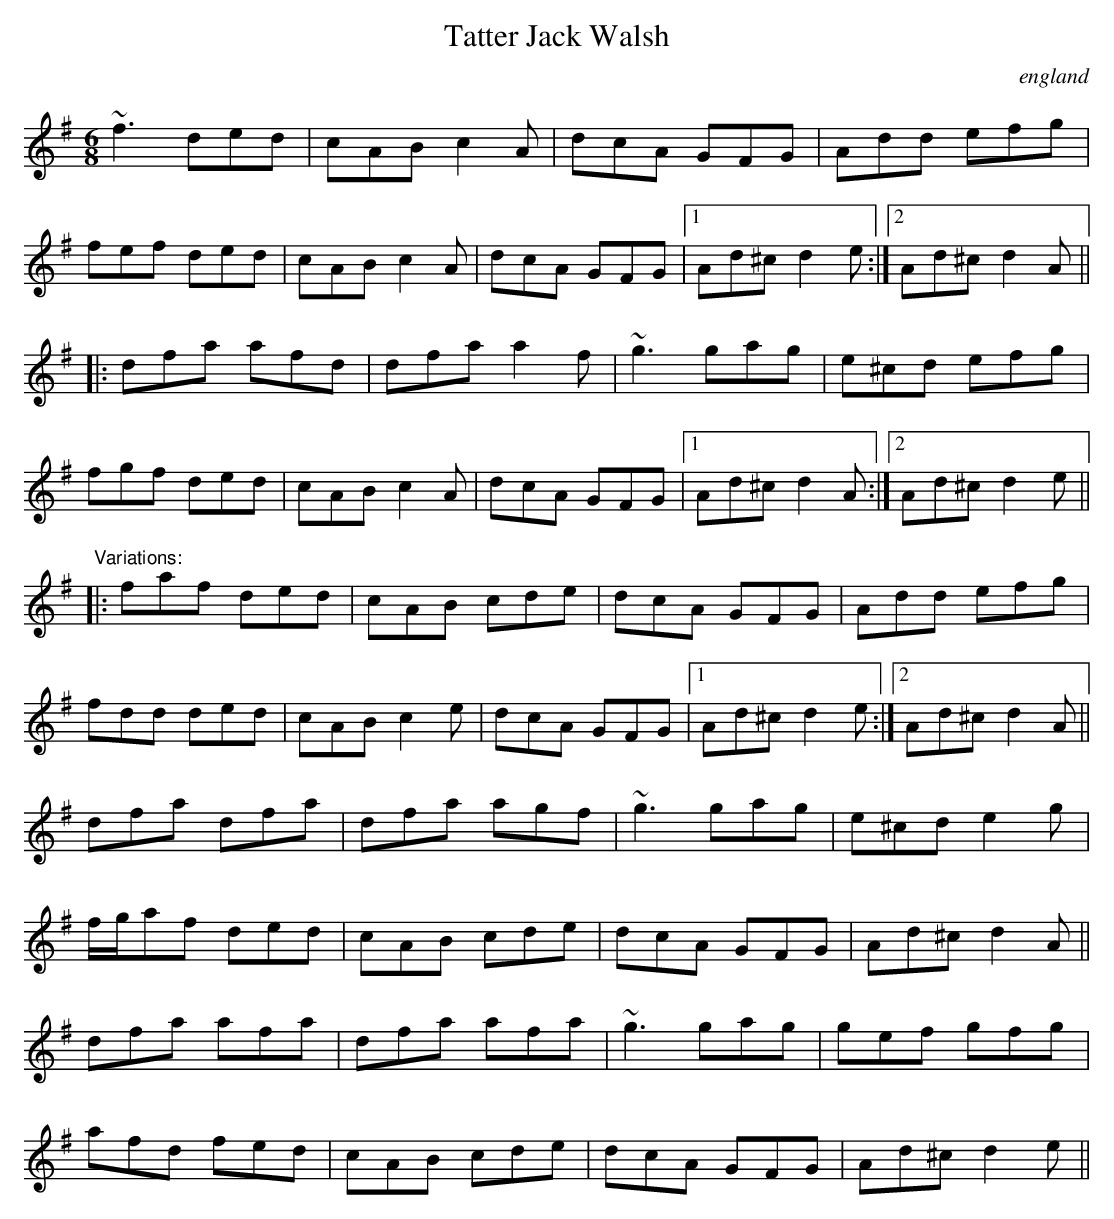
X:1
T:Tatter Jack Walsh
O:england
M:6/8
L:1/8
K:Dmix
~f3 ded|cAB c2A|dcA GFG|Add efg|
fef ded|cAB c2A|dcA GFG|1 Ad^c d2e:|2 Ad^c d2A||
|:dfa afd|dfa a2f|~g3 gag|e^cd efg|
fgf ded|cAB c2A|dcA GFG|1 Ad^c d2A:|2 Ad^c d2e||
"Variations:"
|:faf ded|cAB cde|dcA GFG|Add efg|
fdd ded|cAB c2e|dcA GFG|1 Ad^c d2e:|2 Ad^c d2A||
dfa dfa|dfa agf|~g3 gag|e^cd e2g|
f/g/af ded|cAB cde|dcA GFG|Ad^c d2A||
dfa afa|dfa afa|~g3 gag|gef gfg|
afd fed|cAB cde|dcA GFG|Ad^c d2e||
